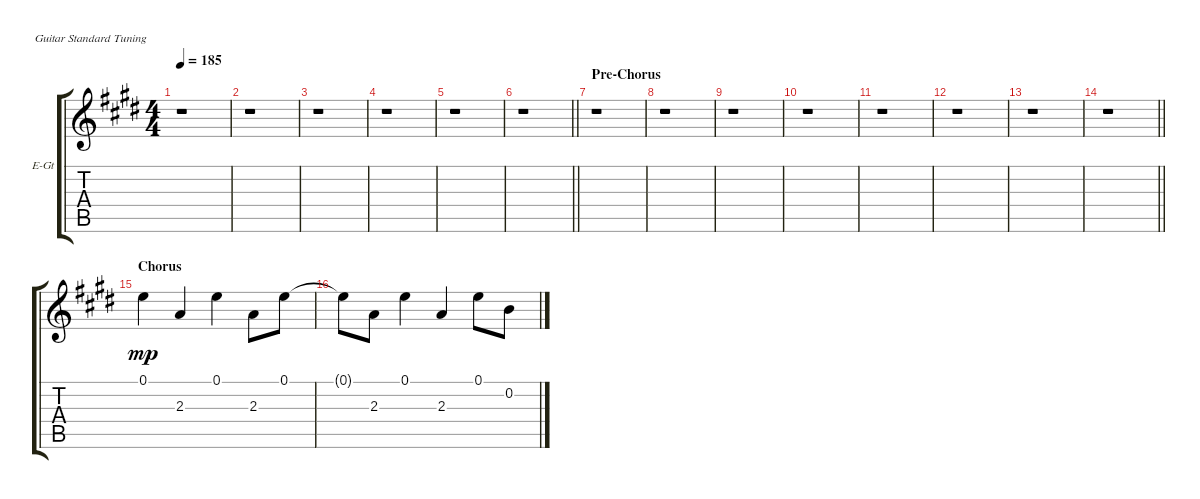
\defaultSystemsLayout 4
\bracketExtendMode groupsimilarinstruments
\firstSystemTrackNameOrientation horizontal
\otherSystemsTrackNameOrientation horizontal
\track ("Guitar 3" "E-Gt") {instrument electricguitarclean}
\staff {score tabs}
\tuning (E4 B3 G3 D3 A2 E2)
\ts (4 4)
\tempo 185
\clef g2
\scale
0.333333
\ks e
r.1{dy mp} |
\scale
0.333333 r.1 |
\scale
0.333333 r.1 |
\scale
0.333333 r.1 |
\scale
0.333333 r.1 |
\scale
0.333333
\barLineRight lightlight
r.1 |
\section ("" "Pre-Chorus")
\scale
0.333333 r.1 |
\scale
0.333333 r.1 |
\scale
0.333333 r.1 |
\scale
0.333333 r.1 |
\scale
0.333333 r.1 |
\scale
0.333333 r.1 |
\scale
0.333333 r.1 |
\scale
0.333333
\barLineRight lightlight
r.1 |
\section ("" "Chorus")
\scale
0.333333 0.1.4 2.3.4 0.1.4 2.3.8 0.1.8 |
\scale
0.333333 0.1{t}.8 2.3.8 0.1.4 2.3.4 0.1.8 0.2.8
